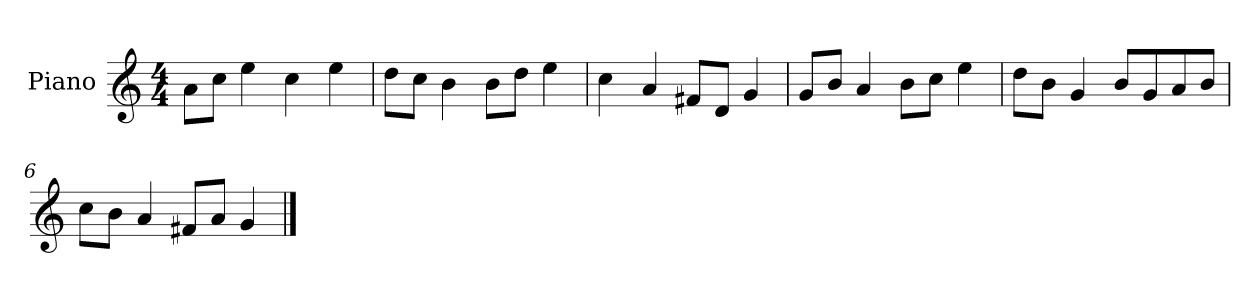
**kern
*part1
*staff1
*I"Piano
*I'P-no
*clefG2
*k[]
*M4/4
*MM90
=1
8a\L
8cc\J
4ee\
4cc\
4ee\
=2
8dd\L
8cc\J
4b\
8b\L
8dd\J
4ee\
=3
4cc\
4a/
8f#X/L
8d/J
4g/
=4
8g/L
8b/J
4a/
8b\L
8cc\J
4ee\
=5
8dd\L
8b\J
4g/
8b/L
8g/
8a/
8b/J
=6
8cc\L
8b\J
4a/
8f#X/L
8a/J
4g/
==
*-
